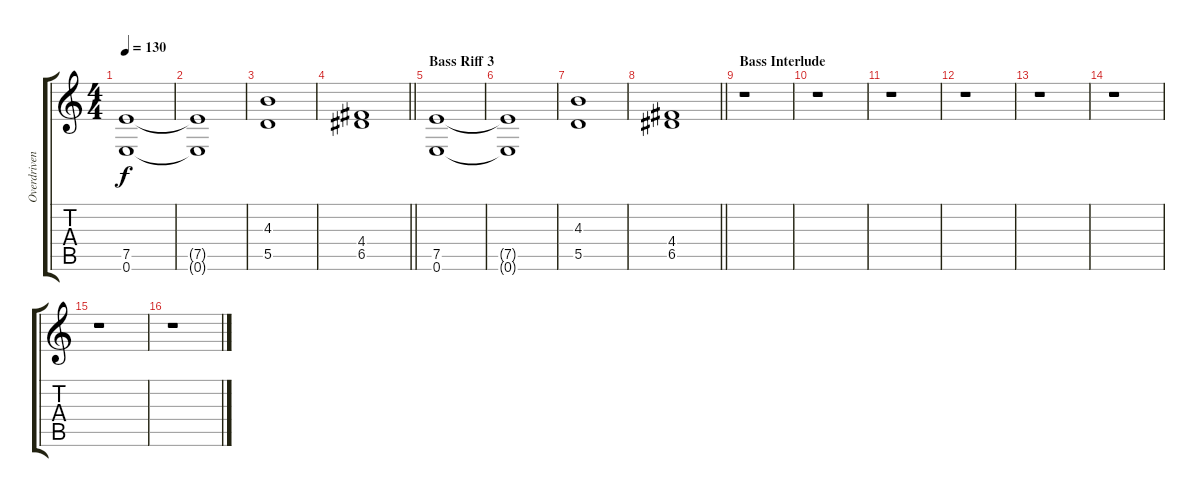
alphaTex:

\track ("Overdriven Guitar I" "Overdriven") {instrument overdrivenguitar}
\staff {score tabs}
\tuning (E4 B3 G3 D3 A2 E2) {hide}
\ts (4 4)
\tempo 130
\clef g2
\ks c
(7.5 0.6).1{dy f} |
(7.5{t} 0.6{t}).1 |
(4.3 5.5).1 |
\barLineRight lightlight
(4.4 6.5).1 |
\section ("" "Bass Riff 3")
(7.5 0.6).1 |
(7.5{t} 0.6{t}).1 |
(4.3 5.5).1 |
\barLineRight lightlight
(4.4 6.5).1 |
\section ("" "Bass Interlude")
r.1 |
r.1 |
r.1 |
r.1 |
r.1 |
r.1 |
r.1 |
r.1
